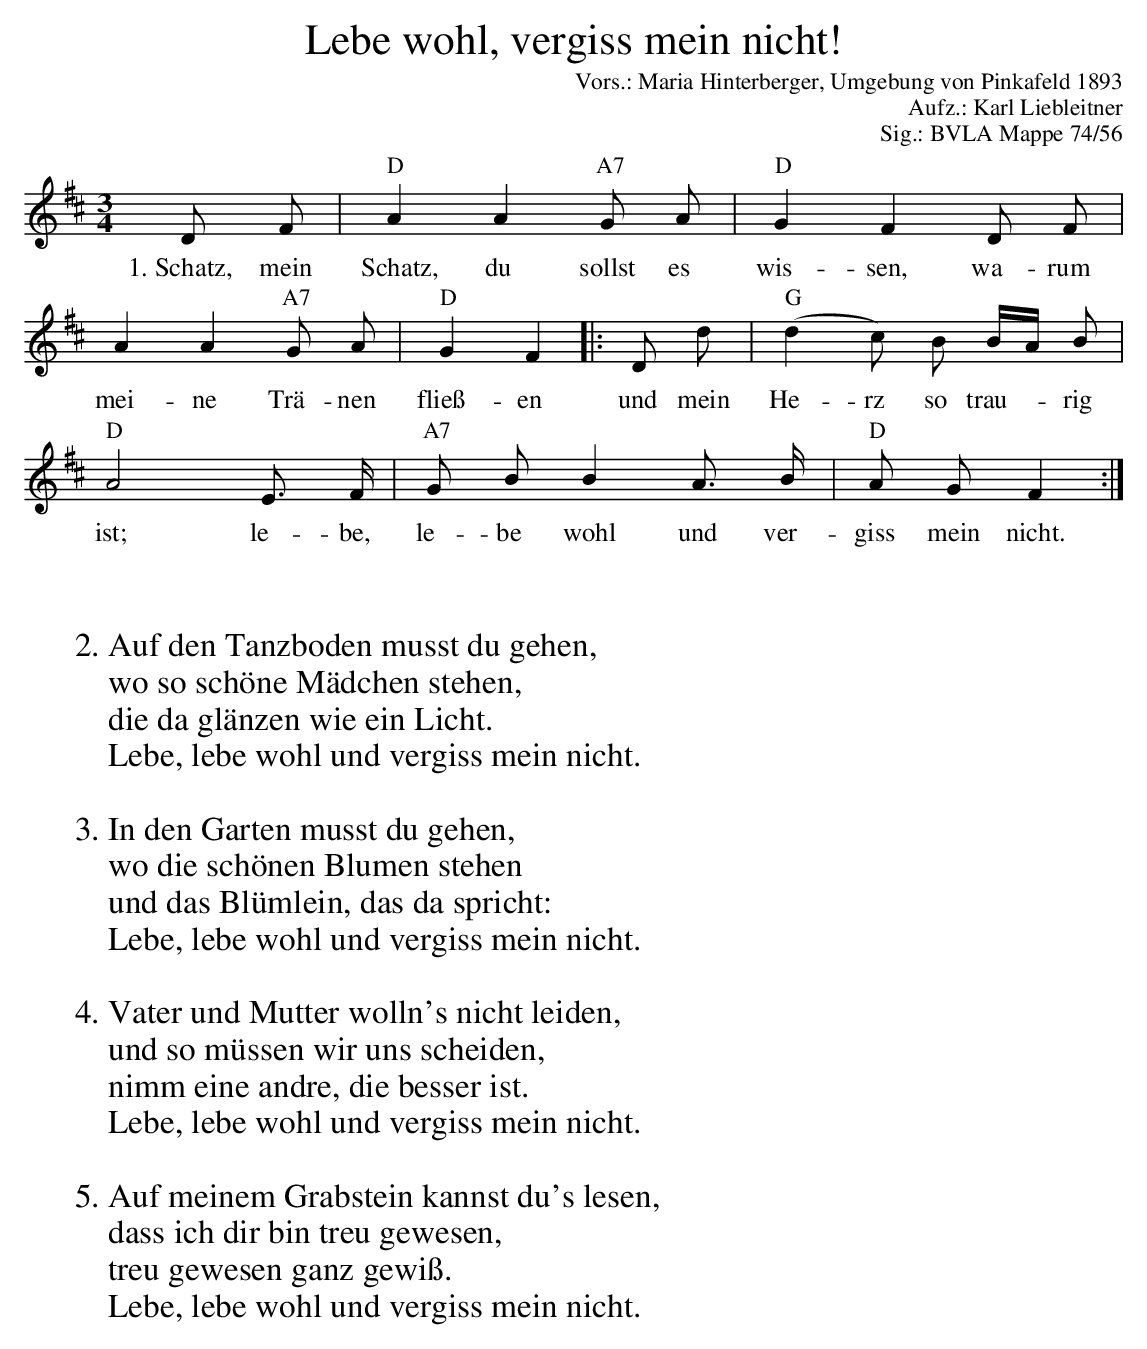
X:1
T: Lebe wohl, vergiss mein nicht!
O:Vors.: Maria Hinterberger, Umgebung von Pinkafeld 1893
M:3/4
L: 1/4
K: D
%%staves 1 (2 3)
V: 1
D/2 F/2 |"D" A A "A7"G/2 A/2 | "D"G F D/2 F/2 | A A "A7"G/2 A/2 | "D"G F |: D/2 d/2 | ("G"d c/2) B/2 B/4A/4 B/2 |
w:1.~Schatz, mein Schatz, du sollst es wis-sen, wa-rum mei-ne Tr\"a-nen flie\ss-en und mein He-rz so trau--rig
"D"A2 E3// F// | "A7"G/2 B/2 B A/> B/2 |"D" A/2 G/2 F :|
w:ist;  le-be, le-be wohl und ver-giss mein nicht.
W:2. Auf den Tanzboden musst du gehen,
W: wo so schöne Mädchen stehen,
W:die da glänzen wie ein Licht.
W:Lebe, lebe wohl und vergiss mein nicht.
W:
W:3. In den Garten musst du gehen,
W:wo die schönen Blumen stehen
W:und das Blümlein, das da spricht:
W:Lebe, lebe wohl und vergiss mein nicht.
W:
W:4. Vater und Mutter wolln's nicht leiden,
W:und so müssen wir uns scheiden,
W:nimm eine andre, die besser ist.
W:Lebe, lebe wohl und vergiss mein nicht.
W:
W:5. Auf meinem Grabstein kannst du's lesen,
W:dass ich dir bin treu gewesen,
W:treu gewesen ganz gewiß.
W:Lebe, lebe wohl und vergiss mein nicht.
